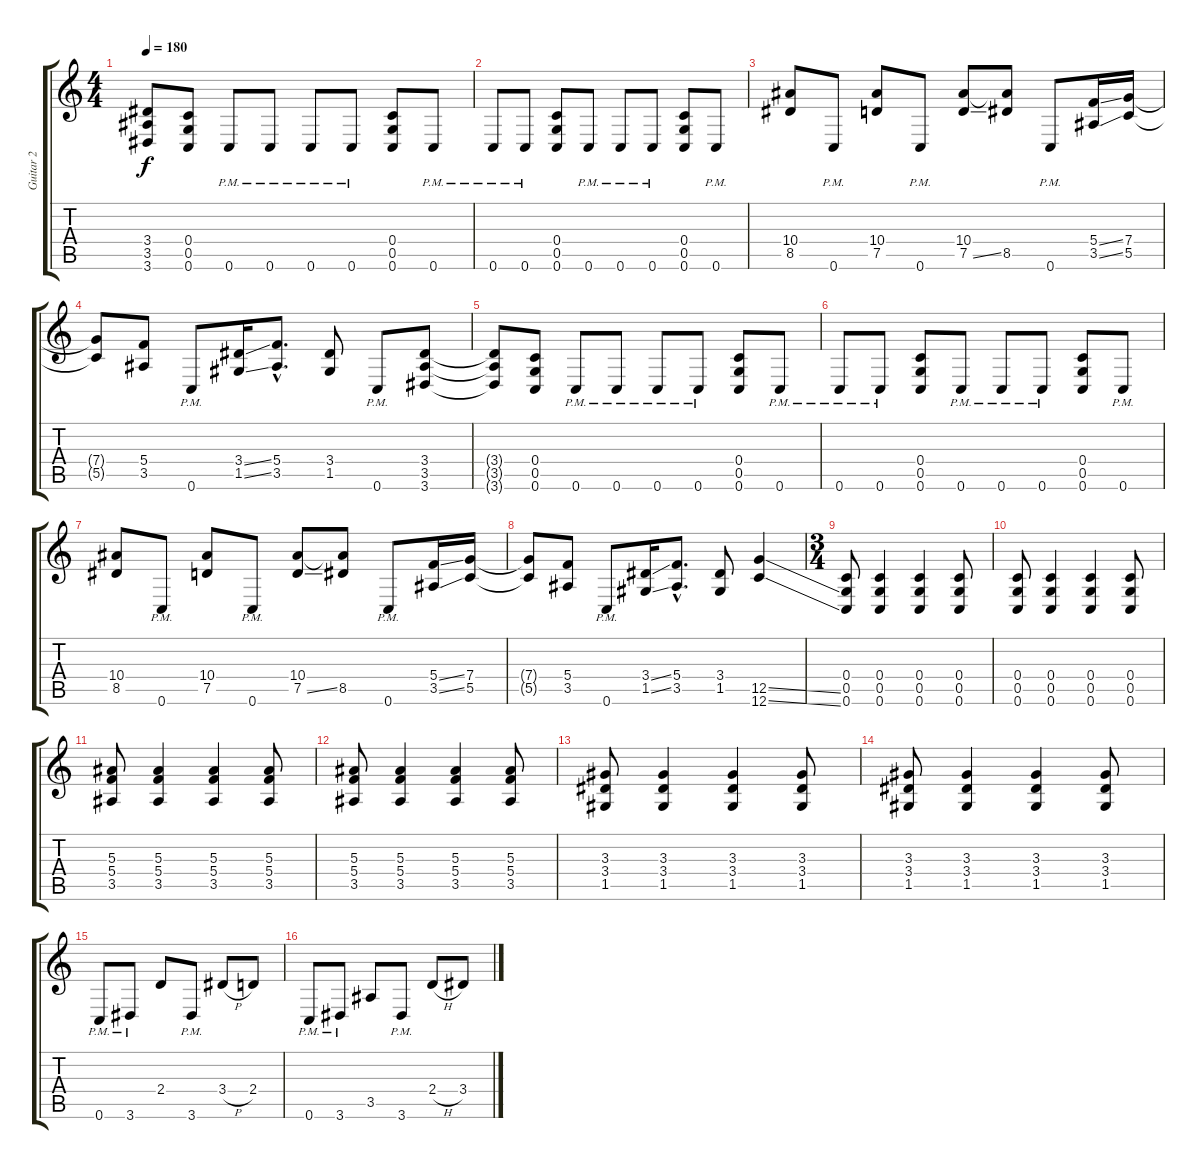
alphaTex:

\track ("Guitar 2" "Guitar 2") {instrument distortionguitar}
\staff {score tabs}
\tuning (D4 A3 F3 C3 G2 C2) {hide}
\ts (4 4)
\tempo 180
\clef g2
\ks c
(3.4{t} 3.5{t} 3.6{t}).8{dy f} (0.4 0.5 0.6).8 0.6{pm}.8 0.6{pm}.8 0.6{pm}.8 0.6{pm}.8 (0.4 0.5 0.6).8 0.6{pm}.8 |
0.6{pm}.8 0.6{pm}.8 (0.4 0.5 0.6).8 0.6{pm}.8 0.6{pm}.8 0.6{pm}.8 (0.4 0.5 0.6).8 0.6{pm}.8 |
(10.4 8.5).8 0.6{pm}.8 (10.4 7.5).8 0.6{pm}.8 (10.4 7.5{ss}).8 (10.4{t} 8.5).8 0.6{pm}.8 (5.4{ss} 3.5{ss}).16 (7.4 5.5).16 |
(7.4{t} 5.5{t}).8 (5.4 3.5).8 0.6{pm}.8 (3.4{ss} 1.5{ss}).16 (5.4{hac} 3.5{hac}).8{d} (3.4 1.5).8 0.6{pm}.8 (3.4 3.5 3.6).8 |
(3.4{t} 3.5{t} 3.6{t}).8 (0.4 0.5 0.6).8 0.6{pm}.8 0.6{pm}.8 0.6{pm}.8 0.6{pm}.8 (0.4 0.5 0.6).8 0.6{pm}.8 |
0.6{pm}.8 0.6{pm}.8 (0.4 0.5 0.6).8 0.6{pm}.8 0.6{pm}.8 0.6{pm}.8 (0.4 0.5 0.6).8 0.6{pm}.8 |
(10.4 8.5).8 0.6{pm}.8 (10.4 7.5).8 0.6{pm}.8 (10.4 7.5{ss}).8 (10.4{t} 8.5).8 0.6{pm}.8 (5.4{ss} 3.5{ss}).16 (7.4 5.5).16 |
(7.4{t} 5.5{t}).8 (5.4 3.5).8 0.6{pm}.8 (3.4{ss} 1.5{ss}).16 (5.4{hac} 3.5{hac}).8{d} (3.4 1.5).8 (12.5{ss} 12.6{ss}).4 |
\ts (3 4)
(0.4 0.5 0.6).8 (0.4 0.5 0.6).4 (0.4 0.5 0.6).4 (0.4 0.5 0.6).8 |
(0.4 0.5 0.6).8 (0.4 0.5 0.6).4 (0.4 0.5 0.6).4 (0.4 0.5 0.6).8 |
(5.3 5.4 3.5).8 (5.3 5.4 3.5).4 (5.3 5.4 3.5).4 (5.3 5.4 3.5).8 |
(5.3 5.4 3.5).8 (5.3 5.4 3.5).4 (5.3 5.4 3.5).4 (5.3 5.4 3.5).8 |
(3.3 3.4 1.5).8 (3.3 3.4 1.5).4 (3.3 3.4 1.5).4 (3.3 3.4 1.5).8 |
(3.3 3.4 1.5).8 (3.3 3.4 1.5).4 (3.3 3.4 1.5).4 (3.3 3.4 1.5).8 |
0.6{pm}.8 3.6{pm}.8 2.4.8 3.6{pm}.8 3.4{h}.8 2.4.8 |
0.6{pm}.8 3.6{pm}.8 3.5.8 3.6{pm}.8 2.4{h}.8 3.4.8
